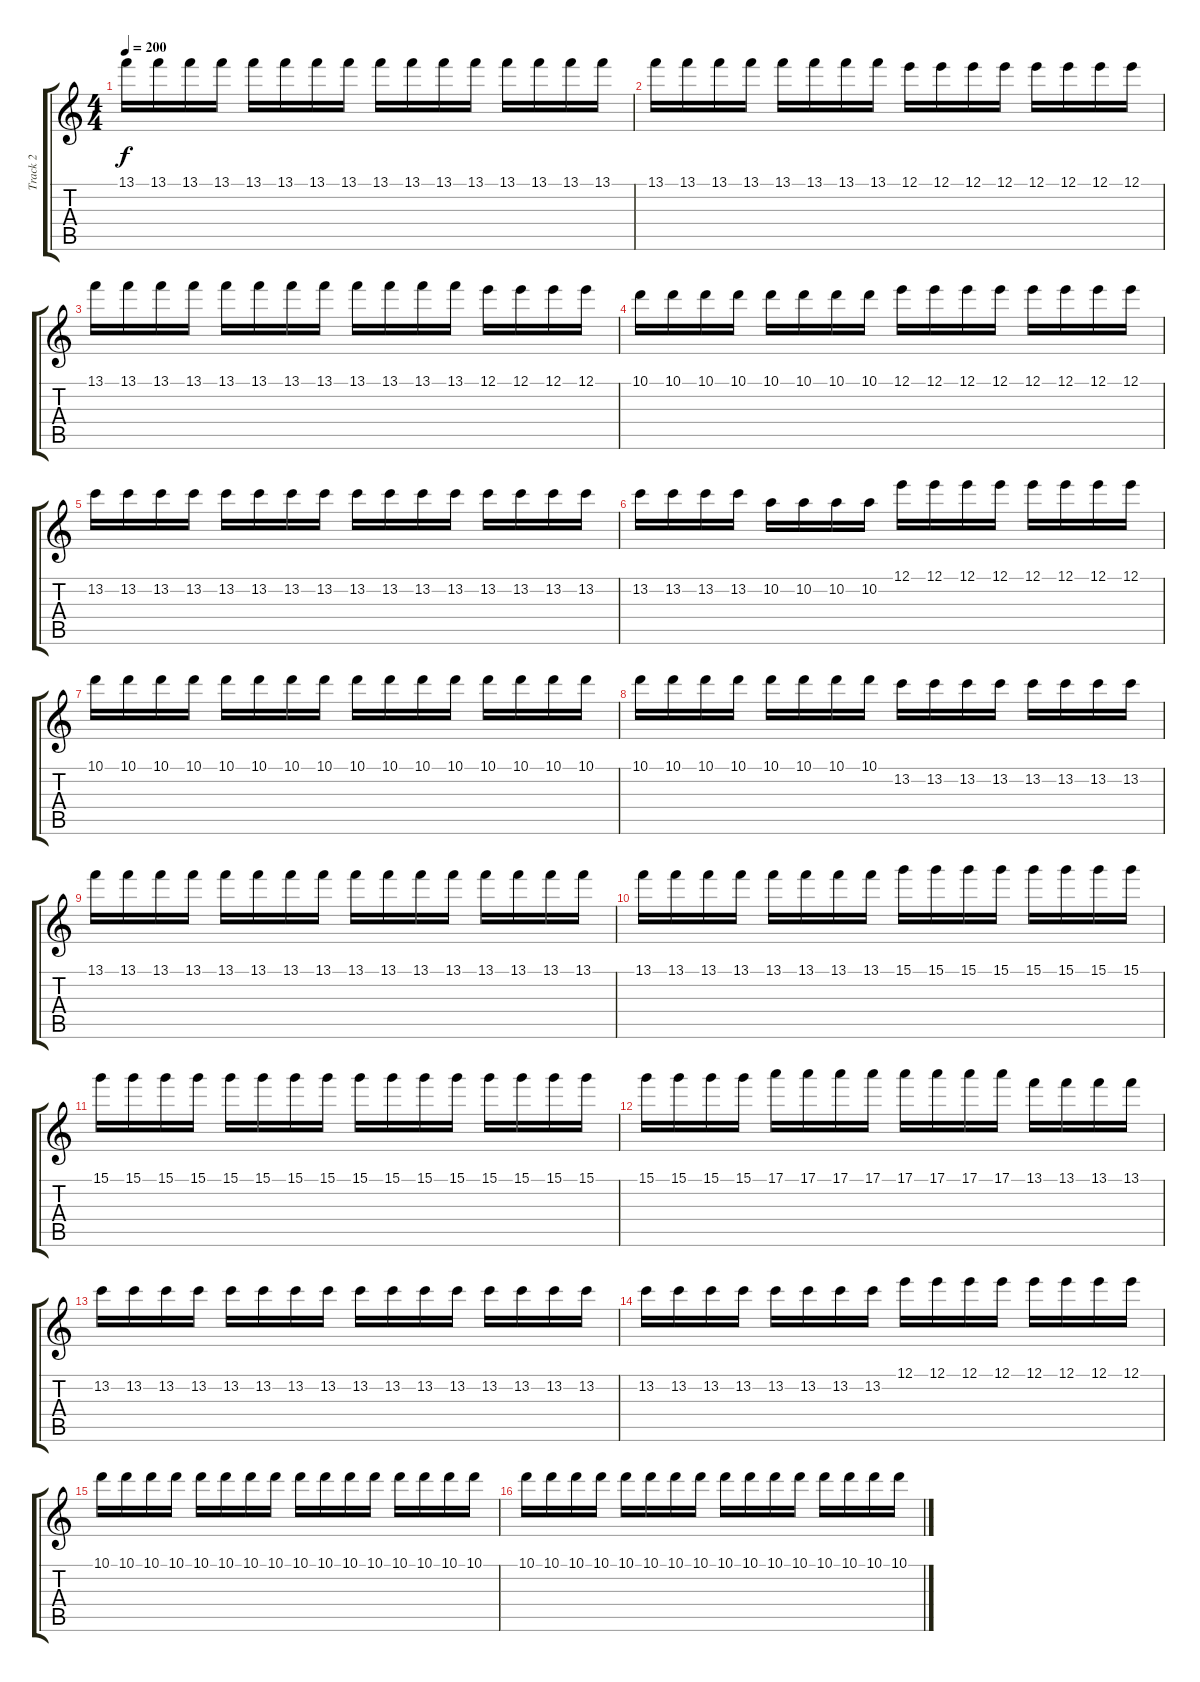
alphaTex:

\track ("Track 2" "Track 2") {instrument electricguitarclean}
\staff {score tabs}
\tuning (E4 B3 G3 D3 A2 E2) {hide}
\ts (4 4)
\tempo 200
\clef g2
\ks c
13.1.16{dy f} 13.1.16 13.1.16 13.1.16 13.1.16 13.1.16 13.1.16 13.1.16 13.1.16 13.1.16 13.1.16 13.1.16 13.1.16 13.1.16 13.1.16 13.1.16 |
13.1.16 13.1.16 13.1.16 13.1.16 13.1.16 13.1.16 13.1.16 13.1.16 12.1.16 12.1.16 12.1.16 12.1.16 12.1.16 12.1.16 12.1.16 12.1.16 |
13.1.16 13.1.16 13.1.16 13.1.16 13.1.16 13.1.16 13.1.16 13.1.16 13.1.16 13.1.16 13.1.16 13.1.16 12.1.16 12.1.16 12.1.16 12.1.16 |
10.1.16 10.1.16 10.1.16 10.1.16 10.1.16 10.1.16 10.1.16 10.1.16 12.1.16 12.1.16 12.1.16 12.1.16 12.1.16 12.1.16 12.1.16 12.1.16 |
13.2.16 13.2.16 13.2.16 13.2.16 13.2.16 13.2.16 13.2.16 13.2.16 13.2.16 13.2.16 13.2.16 13.2.16 13.2.16 13.2.16 13.2.16 13.2.16 |
13.2.16 13.2.16 13.2.16 13.2.16 10.2.16 10.2.16 10.2.16 10.2.16 12.1.16 12.1.16 12.1.16 12.1.16 12.1.16 12.1.16 12.1.16 12.1.16 |
10.1.16 10.1.16 10.1.16 10.1.16 10.1.16 10.1.16 10.1.16 10.1.16 10.1.16 10.1.16 10.1.16 10.1.16 10.1.16 10.1.16 10.1.16 10.1.16 |
10.1.16 10.1.16 10.1.16 10.1.16 10.1.16 10.1.16 10.1.16 10.1.16 13.2.16 13.2.16 13.2.16 13.2.16 13.2.16 13.2.16 13.2.16 13.2.16 |
13.1.16 13.1.16 13.1.16 13.1.16 13.1.16 13.1.16 13.1.16 13.1.16 13.1.16 13.1.16 13.1.16 13.1.16 13.1.16 13.1.16 13.1.16 13.1.16 |
13.1.16 13.1.16 13.1.16 13.1.16 13.1.16 13.1.16 13.1.16 13.1.16 15.1.16 15.1.16 15.1.16 15.1.16 15.1.16 15.1.16 15.1.16 15.1.16 |
15.1.16 15.1.16 15.1.16 15.1.16 15.1.16 15.1.16 15.1.16 15.1.16 15.1.16 15.1.16 15.1.16 15.1.16 15.1.16 15.1.16 15.1.16 15.1.16 |
15.1.16 15.1.16 15.1.16 15.1.16 17.1.16 17.1.16 17.1.16 17.1.16 17.1.16 17.1.16 17.1.16 17.1.16 13.1.16 13.1.16 13.1.16 13.1.16 |
13.2.16 13.2.16 13.2.16 13.2.16 13.2.16 13.2.16 13.2.16 13.2.16 13.2.16 13.2.16 13.2.16 13.2.16 13.2.16 13.2.16 13.2.16 13.2.16 |
13.2.16 13.2.16 13.2.16 13.2.16 13.2.16 13.2.16 13.2.16 13.2.16 12.1.16 12.1.16 12.1.16 12.1.16 12.1.16 12.1.16 12.1.16 12.1.16 |
10.1.16 10.1.16 10.1.16 10.1.16 10.1.16 10.1.16 10.1.16 10.1.16 10.1.16 10.1.16 10.1.16 10.1.16 10.1.16 10.1.16 10.1.16 10.1.16 |
10.1.16 10.1.16 10.1.16 10.1.16 10.1.16 10.1.16 10.1.16 10.1.16 10.1.16 10.1.16 10.1.16 10.1.16 10.1.16 10.1.16 10.1.16 10.1.16
